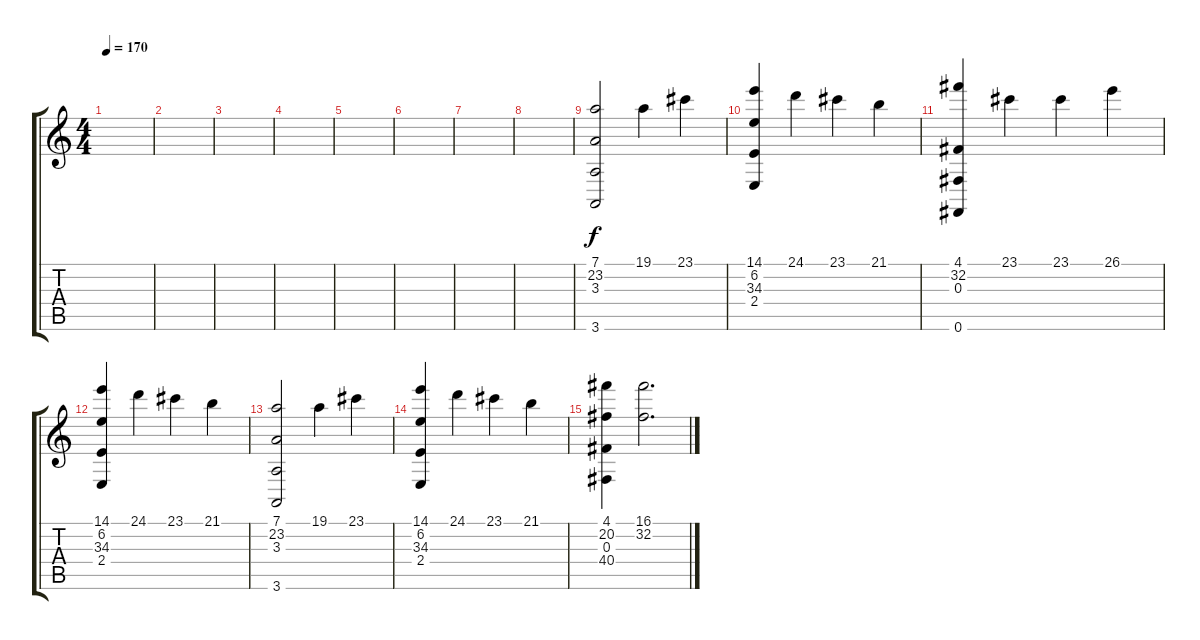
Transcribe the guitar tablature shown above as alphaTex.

\track "" {instrument synthvoice}
\staff {score tabs}
\tuning (D4 Bb3 Gb3 D3 Bb2 Gb2) {hide}
\ts (4 4)
\tempo 170
\clef g2
\ks c
|
|
|
|
|
|
|
|
(7.1 23.2 3.3 3.6).2 19.1.4 23.1.4 |
(14.1 6.2 34.3 2.4).4 24.1.4 23.1.4 21.1.4 |
(4.1 32.2 0.3 0.6).4 23.1.4 23.1.4 26.1.4 |
(14.1 6.2 34.3 2.4).4 24.1.4 23.1.4 21.1.4 |
(7.1 23.2 3.3 3.6).2 19.1.4 23.1.4 |
(14.1 6.2 34.3 2.4).4 24.1.4 23.1.4 21.1.4 |
(4.1 20.2 0.3 40.4).4 (16.1 32.2).2{d}
